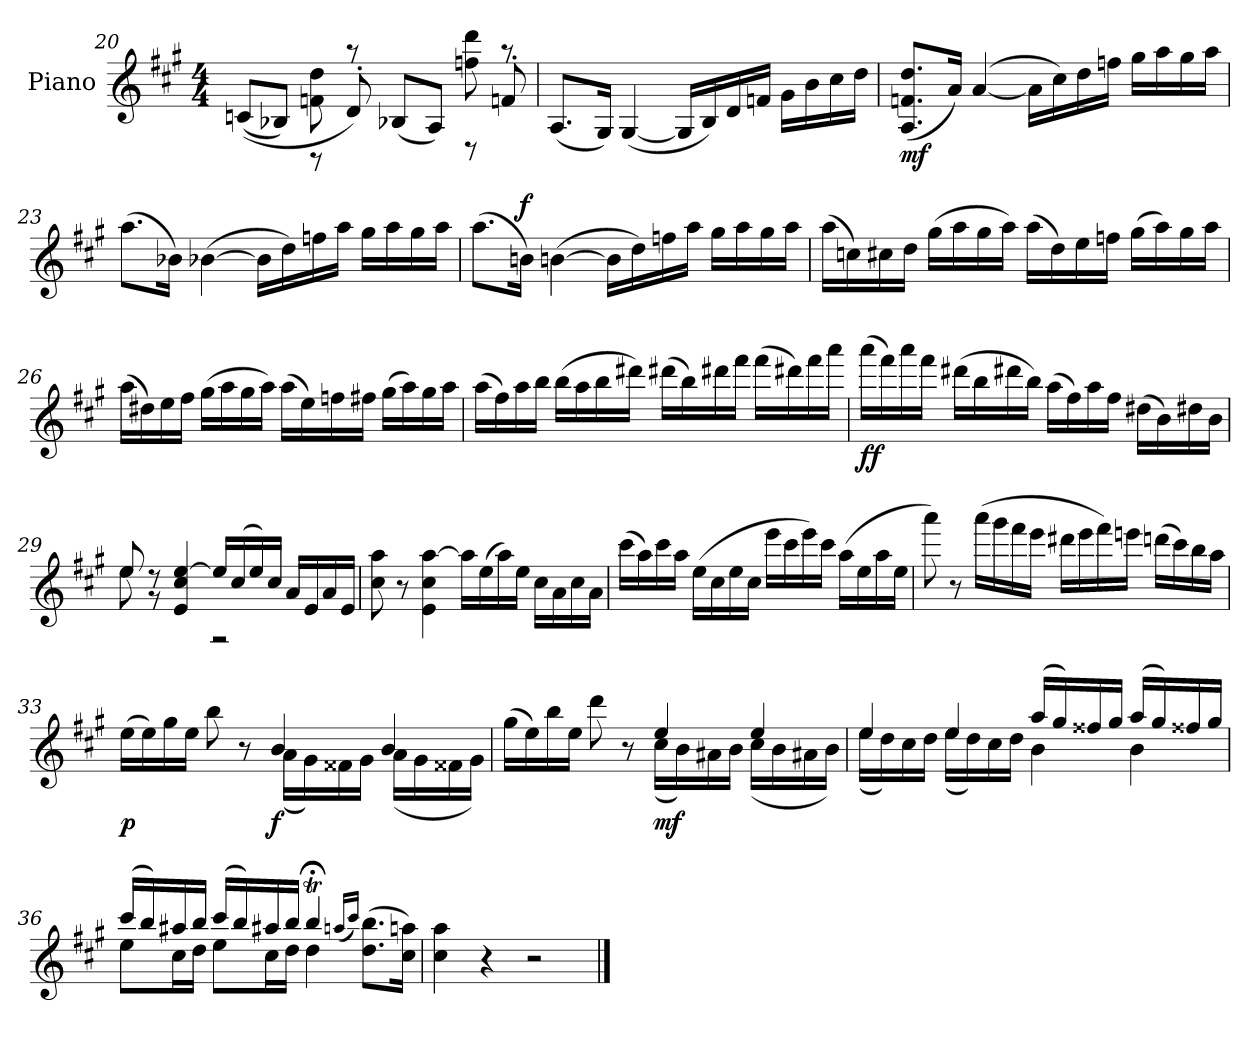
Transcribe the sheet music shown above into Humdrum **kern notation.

**kern	**dynam
*part1	*part1
*staff1	*staff1
*I"Piano	*
*I'Pno.	*
*clefG2	*
*k[f#c#g#]	*
*M4/4	*
=20	=20
*^	*
(<(>8cn/L	4ryy	.
8B-X/J)	.	.
8rBB	8fn\ 8dd\	.
8d'/)	8raa	.
(<8B-X/L	4ryy	.
8A/J)	.	.
8rD	8ffn\ 8ddd\	.
8fn'/	8raa	.
*v	*v	*
=21	=21
(<8.A/L	.
16G#/Jk)	.
(<[4G#/	.
16G#/LL]	.
16B/)	.
16d/	.
16fn/JJ	.
16g#\LL	.
16b\	.
16cc#\	.
16dd\JJ	.
!!LO:LB:g=z
=22	=22
!	!LO:DY:b
(<8.A/ 8.fn/ 8.dd/L	mf
16a/Jk)	.
(>[4a/	.
16a\LL]	.
16cc#\)	.
16dd\	.
16ffn\JJ	.
16gg#\LL	.
16aa\	.
16gg#\	.
16aa\JJ	.
=23	=23
(>8.aa\L	.
16b-X\Jk)	.
(>[4b-X\	.
16b-\LL]	.
16dd\)	.
16ffn\	.
16aa\JJ	.
16gg#\LL	.
16aa\	.
16gg#\	.
16aa\JJ	.
=24	=24
(>8.aa\L	.
!	!LO:DY:a
16bn\Jk)	f
(>[4bn\	.
16b\LL]	.
16dd\)	.
16ffn\	.
16aa\JJ	.
16gg#\LL	.
16aa\	.
16gg#\	.
16aa\JJ	.
!!LO:LB:g=z
=25	=25
(>16aa\LL	.
16ccn\)	.
16cc#X\	.
16dd\JJ	.
(>16gg#\LL	.
16aa\	.
16gg#\	.
16aa\JJ)	.
(>16aa\LL	.
16dd\)	.
16ee\	.
16ffn\JJ	.
(>16gg#\LL	.
16aa\)	.
16gg#\	.
16aa\JJ	.
=26	=26
(>16aa\LL	.
16dd#X\)	.
16ee\	.
16ff#\JJ	.
(>16gg#\LL	.
16aa\	.
16gg#\	.
16aa\JJ)	.
(>16aa\LL	.
16ee\)	.
16ffn\	.
16ff#X\JJ	.
(>16gg#\LL	.
16aa\)	.
16gg#\	.
16aa\JJ	.
!!LO:PB:g=z
=27	=27
(>16aa\LL	.
16ff#\)	.
16aa\	.
16bb\JJ	.
(>16bb\LL	.
16aa\	.
16bb\	.
16ddd#X\JJ)	.
(>16ddd#X\LL	.
16bb\)	.
16ddd#X\	.
16fff#\JJ	.
(>16fff#\LL	.
16ddd#X\)	.
16fff#\	.
16aaa\JJ	.
=28	=28
!	!LO:DY:b
(>16aaa\LL	ff
16fff#\)	.
16aaa\	.
16fff#\JJ	.
(>16ddd#X\LL	.
16bb\	.
16ddd#X\	.
16bb\JJ)	.
(>16aa\LL	.
16ff#\)	.
16aa\	.
16ff#\JJ	.
(>16dd#X\LL	.
16b\)	.
16dd#X\	.
16b\JJ	.
!!LO:LB:g=z
=29	=29
*^	*
8ee/	8ee\	.
8r	8r	.
4e/ 4cc#/ [4ee/	4ryy	.
16ee/LL]	2r	.
(>16cc#/	.	.
16ee/)	.	.
16cc#/JJ	.	.
16a/LL	.	.
16e/	.	.
16a/	.	.
16e/JJ	.	.
*v	*v	*
=30	=30
8cc#\ 8aa\	.
8r	.
4e\ 4cc#\ [4aa\	.
16aa\LL]	.
(>16ee\	.
16aa\)	.
16ee\JJ	.
16cc#\LL	.
16a\	.
16cc#\	.
16a\JJ	.
=31	=31
(>16ccc#\LL	.
16aa\)	.
16ccc#\	.
16aa\JJ	.
(>16ee\LL	.
16cc#\	.
16ee\	.
16cc#\JJ	.
16eee\LL	.
16ccc#\	.
16eee\)	.
16ccc#\JJ	.
(>16aa\LL	.
16ee\	.
16aa\	.
16ee\JJ	.
!!LO:LB:g=z
=32	=32
8aaa\)	.
8r	.
(>16aaa\LL	.
16ggg#\	.
16fff#\	.
16eee\JJ	.
16ddd#X\LL	.
16eee\	.
16fff#\)	.
16eeen\JJ	.
(>16dddn\LL	.
16ccc#\)	.
16bb\	.
16aa\JJ	.
=33	=33
*^	*
!	!	!LO:DY:b
(>16ee\LL	2ryy	p
16ee\)	.	.
16gg#\	.	.
16ee\JJ	.	.
8bb\	.	.
8r	.	.
!	!	!LO:DY:b
4b/	(<16a\LL	f
.	16g#\)	.
.	16f##X\	.
.	16g#\JJ	.
4b/	(<16a\LL	.
.	16g#\	.
.	16f##X\	.
.	16g#\JJ)	.
=34	=34	=34
(>16gg#\LL	2ryy	.
16ee\)	.	.
16bb\	.	.
16ee\JJ	.	.
8ddd\	.	.
8r	.	.
!	!	!LO:DY:b
4ee/	(<16cc#\LL	mf
.	16b\)	.
.	16a#X\	.
.	16b\JJ	.
4ee/	(<16cc#\LL	.
.	16b\	.
.	16a#X\	.
.	16b\JJ)	.
!!LO:LB:g=z	!!
=35	=35	=35
4ee/	(<16ee\LL	.
.	16dd\)	.
.	16cc#\	.
.	16dd\JJ	.
4ee/	(<16ee\LL	.
.	16dd\)	.
.	16cc#\	.
.	16dd\JJ	.
(>16aa/LL	4b\	.
16gg#/)	.	.
16ff##X/	.	.
16gg#/JJ	.	.
(>16aa/LL	4b\	.
16gg#/)	.	.
16ff##X/	.	.
16gg#/JJ	.	.
=36	=36	=36
(>16ccc#/LL	8ee\L	.
16bb/)	.	.
16aa#X/	16cc#\L	.
16bb/JJ	16dd\JJ	.
(>16ccc#/LL	8ee\L	.
16bb/)	.	.
16aa#X/	16cc#\L	.
16bb/JJ	16dd\JJ	.
4bb;<T/	4dd\	.
(<16qaan/LL	.	.
16qccc#/JJ)	.	.
(>8.dd\ 8.bb\L	4ryy	.
16cc#\ 16aa\Jk)	.	.
*v	*v	*
=37	=37
4cc#\ 4aa\	.
4r	.
2r	.
==	==
*-	*-
